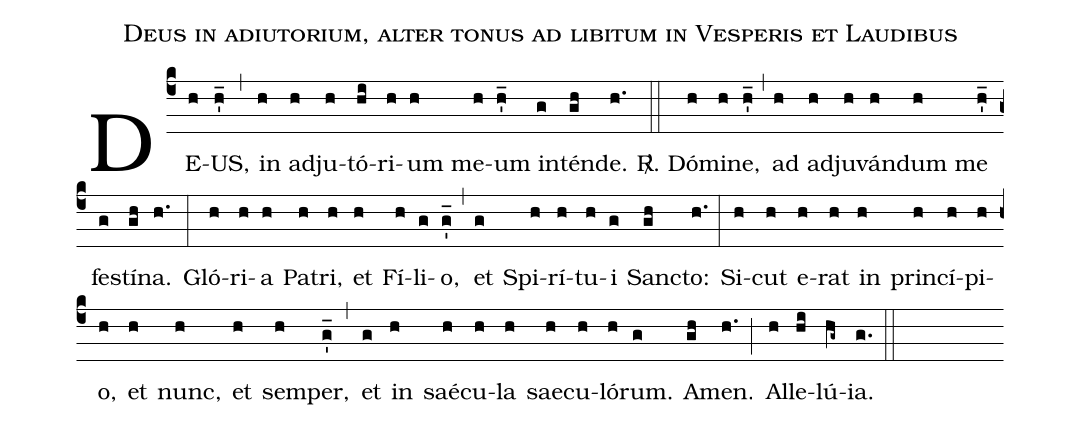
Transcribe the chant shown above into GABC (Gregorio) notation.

name: Deus in adiutorium, alter tonus ad libitum in Vesperis et Laudibus;
%%
(c4) DE(h)US,(h_') (,)
in(h) ad(h)ju(h)tó(hi)ri(h)um(h) me(h)um(h_') in(g)tén(gh)de.(h.) (::)

<sp>R/</sp>. Dó(h)mi(h)ne,(h_') (,)
ad(h) ad(h)ju(h)ván(h)dum(h) me(h_') fes(g)tí(gh)na.(h.) (:)

Gló(h)ri(h)a(h) Pat(h)ri,(h) et(h) Fí(h)li(g)o,(g_') (,)
et(g) Spi(h)rí(h)tu(h)i(g) Sanc(gh)to:(h.) (:)
Si(h)cut(h) e(h)rat(h) in(h) prin(h)cí(h)pi(h)o,(h) et(h) nunc,(h) et(h) sem(h)per,(g_') (,)
et(g) in(h) saé(h)cu(h)la(h) sae(h)cu(h)ló(h)rum.(g) A(gh)men.(h.) (;)
Al(h)le(hi)lú(hg~)ia.(g.) (::)
